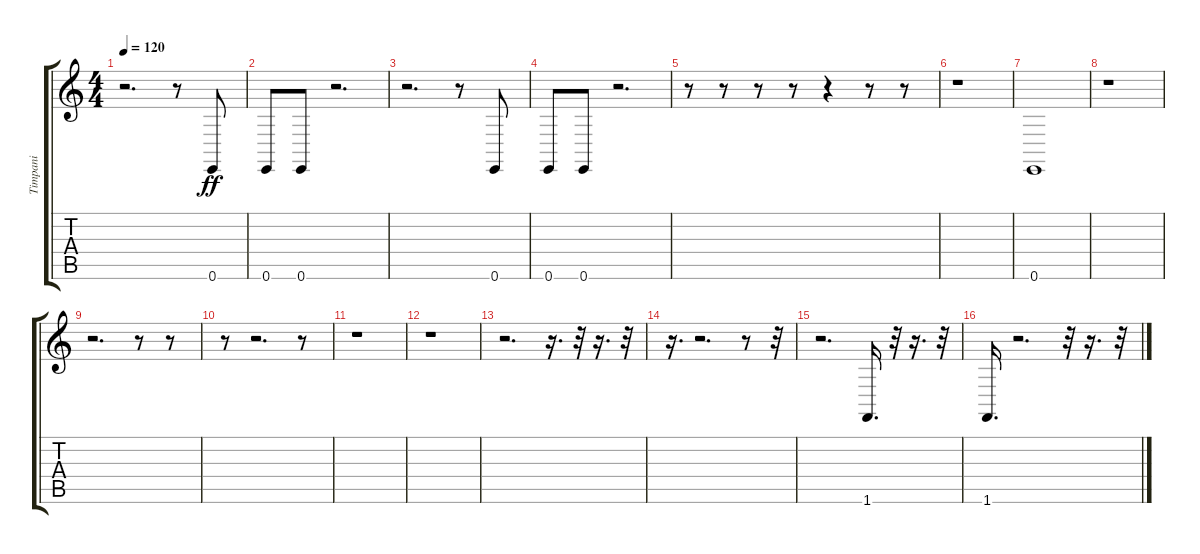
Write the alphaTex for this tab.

\track ("Timpani" "Timpani") {instrument timpani}
\staff {score tabs}
\tuning (E4 B3 G3 D3 A2 E2) {hide}
\ts (4 4)
\tempo 120
\clef g2
\ks c
r.2{d dy ff} r.8 0.6.8 |
0.6.8 0.6.8 r.2{d} |
r.2{d} r.8 0.6.8 |
0.6.8 0.6.8 r.2{d} |
r.8 r.8 r.8 r.8 r.4 r.8 r.8 |
r.1 |
0.6.1 |
r.1 |
r.2{d} r.8 r.8 |
r.8 r.2{d} r.8 |
r.1 |
r.1 |
r.2{d} r.16{d} r.32 r.16{d} r.32 |
r.16{d} r.2{d} r.8 r.32 |
r.2{d} 1.6.16{d} r.32 r.16{d} r.32 |
1.6.16{d} r.2{d} r.32 r.16{d} r.32
